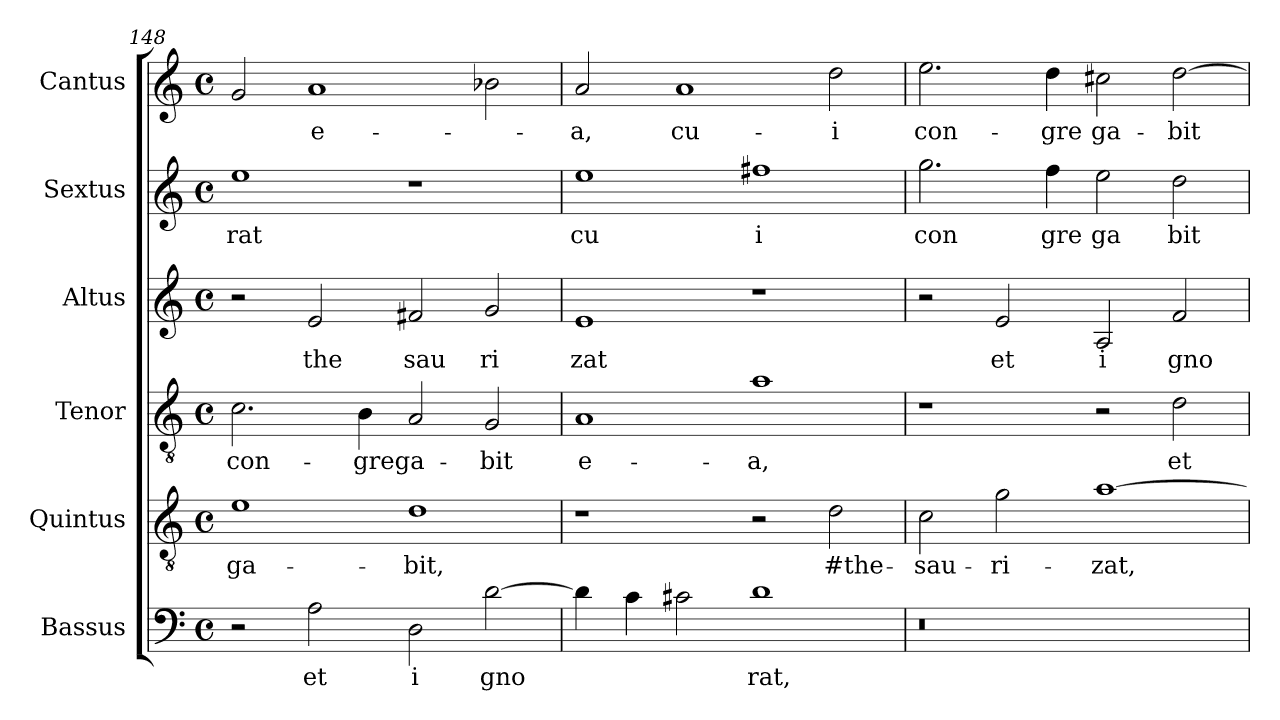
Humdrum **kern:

**kern	**text	**kern	**text	**kern	**text	**kern	**text	**kern	**text	**kern	**text
*part6	*part6	*part5	*part5	*part4	*part4	*part3	*part3	*part2	*part2	*part1	*part1
*staff6	*staff6	*staff5	*staff5	*staff4	*staff4	*staff3	*staff3	*staff2	*staff2	*staff1	*staff1
*I"Bassus	*	*I"Quintus	*	*I"Tenor	*	*I"Altus	*	*I"Sextus	*	*I"Cantus	*
*clefF4	*	*clefGv2	*	*clefGv2	*	*clefG2	*	*clefG2	*	*clefG2	*
*	*	*	*	*	*	*k[]	*	*	*	*	*
*	*	*	*	*	*	*C:	*	*	*	*	*
*M4/4	*	*M4/4	*	*M4/4	*	*M4/4	*	*M4/4	*	*M4/4	*
*met(c)	*	*met(c)	*	*met(c)	*	*met(c)	*	*met(c)	*	*met(c)	*
=148	=148	=148	=148	=148	=148	=148	=148	=148	=148	=148	=148
!	!	!	!LO:LY:b:cj	!	!LO:LY:b:cj	!	!	!	!LO:LY:b:cj	!	!
2r	.	1e	-ga-	2.c\	con-	2r	.	1ee	rat	2g/	.
!	!LO:LY:b:cj	!	!	!	!	!	!LO:LY:b:cj	!	!	!	!LO:LY:b:rj
2A\	et	.	.	.	.	2e/	the	.	.	1a	e-
!	!	!	!	!	!LO:LY:b:cj	!	!	!	!	!	!
.	.	.	.	4B\	-grega-	.	.	.	.	.	.
!	!LO:LY:b:cj	!	!LO:LY:b:cj	!	!	!	!LO:LY:b:cj	!	!	!	!
2D\	i	1d	-bit,	2A/	.	2f#X/	sau	1r	.	.	.
!	!LO:LY:b	!	!	!	!LO:LY:b:cj	!	!LO:LY:b:cj	!	!	!	!
[>2d\	gno	.	.	2G/	-bit	2g/	ri	.	.	2b-X\	.
=149	=149	=149	=149	=149	=149	=149	=149	=149	=149	=149	=149
!	!	!	!	!	!LO:LY:b:cj	!	!LO:LY:b:cj	!	!LO:LY:b:cj	!	!LO:LY:b:cj
4d\]	.	1r	.	1A	e-	1e	zat	1ee	cu	2a/	-a,
4c\	.	.	.	.	.	.	.	.	.	.	.
!	!	!	!	!	!	!	!	!	!	!	!LO:LY:b:cj
2c#X\	.	.	.	.	.	.	.	.	.	1a	cu-
!	!LO:LY:b:cj	!	!	!	!LO:LY:b:cj	!	!	!	!LO:LY:b:cj	!	!
1d	rat,	2r	.	1a	-a,	1r	.	1ff#X	i	.	.
!	!	!	!LO:LY:b:rj	!	!	!	!	!	!	!	!LO:LY:b:cj
.	.	2d\	#the-	.	.	.	.	.	.	2dd\	-i
=150	=150	=150	=150	=150	=150	=150	=150	=150	=150	=150	=150
!	!	!	!LO:LY:b:cj	!	!	!	!	!	!LO:LY:b:cj	!	!LO:LY:b:cj
0r	.	2c\	-sau-	1r	.	2r	.	2.gg\	con	2.ee\	con-
!	!	!	!LO:LY:b:cj	!	!	!	!LO:LY:b:cj	!	!	!	!
.	.	2g\	-ri-	.	.	2e/	et	.	.	.	.
!	!	!	!	!	!	!	!	!	!LO:LY:b:cj	!	!LO:LY:b:cj
.	.	.	.	.	.	.	.	4ff\	gre	4dd\	-gre
!	!	!	!LO:LY:b:cj	!	!	!	!LO:LY:b:cj	!	!LO:LY:b:cj	!	!LO:LY:b:cj
.	.	[>1a	-zat,	2r	.	2A/	i	2ee\	ga	2cc#X\	ga-
!	!	!	!	!	!LO:LY:b:cj	!	!LO:LY:b:cj	!	!LO:LY:b:cj	!	!LO:LY:b
.	.	.	.	2d\	et	2f/	gno	2dd\	bit	[>2dd\	-bit
=	=	=	=	=	=	=	=	=	=	=	=
*-	*-	*-	*-	*-	*-	*-	*-	*-	*-	*-	*-
